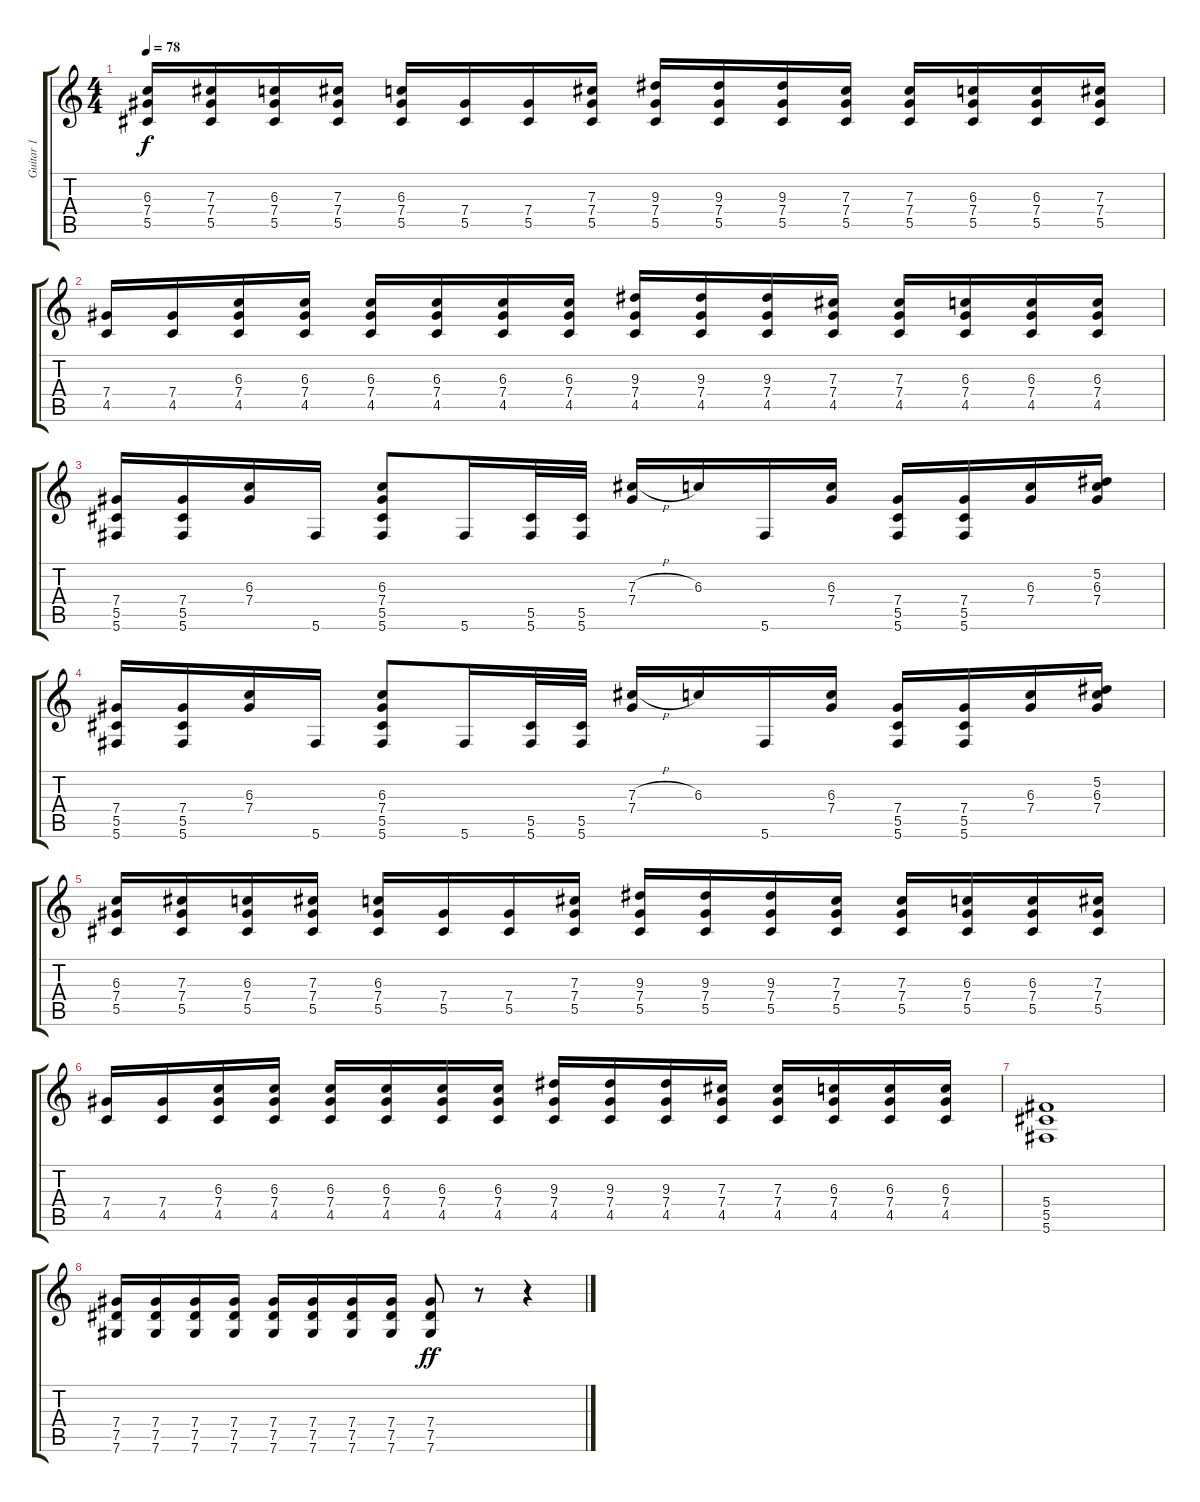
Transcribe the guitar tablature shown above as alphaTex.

\track ("Guitar 1" "Guitar 1") {instrument overdrivenguitar}
\staff {score tabs}
\tuning (Eb4 Bb3 Gb3 Db3 Ab2 Db2) {hide}
\ts (4 4)
\tempo 78
\clef g2
\ks c
(6.3 7.4 5.5).16{dy f} (7.3 7.4 5.5).16 (6.3 7.4 5.5).16 (7.3 7.4 5.5).16 (6.3 7.4 5.5).16 (7.4 5.5).16 (7.4 5.5).16 (7.3 7.4 5.5).16 (9.3 7.4 5.5).16 (9.3 7.4 5.5).16 (9.3 7.4 5.5).16 (7.3 7.4 5.5).16 (7.3 7.4 5.5).16 (6.3 7.4 5.5).16 (6.3 7.4 5.5).16 (7.3 7.4 5.5).16 |
(7.4 4.5).16 (7.4 4.5).16 (6.3 7.4 4.5).16 (6.3 7.4 4.5).16 (6.3 7.4 4.5).16 (6.3 7.4 4.5).16 (6.3 7.4 4.5).16 (6.3 7.4 4.5).16 (9.3 7.4 4.5).16 (9.3 7.4 4.5).16 (9.3 7.4 4.5).16 (7.3 7.4 4.5).16 (7.3 7.4 4.5).16 (6.3 7.4 4.5).16 (6.3 7.4 4.5).16 (6.3 7.4 4.5).16 |
(7.4 5.5 5.6).16 (7.4 5.5 5.6).16 (6.3 7.4).16 5.6.16 (6.3 7.4 5.5 5.6).8 5.6.16 (5.5 5.6).32 (5.5 5.6).32 (7.3{h} 7.4).16 6.3.16 5.6.16 (6.3 7.4).16 (7.4 5.5 5.6).16 (7.4 5.5 5.6).16 (6.3 7.4).16 (5.2 6.3 7.4).16 |
(7.4 5.5 5.6).16 (7.4 5.5 5.6).16 (6.3 7.4).16 5.6.16 (6.3 7.4 5.5 5.6).8 5.6.16 (5.5 5.6).32 (5.5 5.6).32 (7.3{h} 7.4).16 6.3.16 5.6.16 (6.3 7.4).16 (7.4 5.5 5.6).16 (7.4 5.5 5.6).16 (6.3 7.4).16 (5.2 6.3 7.4).16 |
(6.3 7.4 5.5).16 (7.3 7.4 5.5).16 (6.3 7.4 5.5).16 (7.3 7.4 5.5).16 (6.3 7.4 5.5).16 (7.4 5.5).16 (7.4 5.5).16 (7.3 7.4 5.5).16 (9.3 7.4 5.5).16 (9.3 7.4 5.5).16 (9.3 7.4 5.5).16 (7.3 7.4 5.5).16 (7.3 7.4 5.5).16 (6.3 7.4 5.5).16 (6.3 7.4 5.5).16 (7.3 7.4 5.5).16 |
(7.4 4.5).16 (7.4 4.5).16 (6.3 7.4 4.5).16 (6.3 7.4 4.5).16 (6.3 7.4 4.5).16 (6.3 7.4 4.5).16 (6.3 7.4 4.5).16 (6.3 7.4 4.5).16 (9.3 7.4 4.5).16 (9.3 7.4 4.5).16 (9.3 7.4 4.5).16 (7.3 7.4 4.5).16 (7.3 7.4 4.5).16 (6.3 7.4 4.5).16 (6.3 7.4 4.5).16 (6.3 7.4 4.5).16 |
(5.4 5.5 5.6).1{instrument overdrivenguitar} |
(7.4 7.5 7.6).16 (7.4 7.5 7.6).16 (7.4 7.5 7.6).16 (7.4 7.5 7.6).16 (7.4 7.5 7.6).16 (7.4 7.5 7.6).16 (7.4 7.5 7.6).16 (7.4 7.5 7.6).16 (7.4 7.5 7.6).8{dy ff} r.8 r.4
